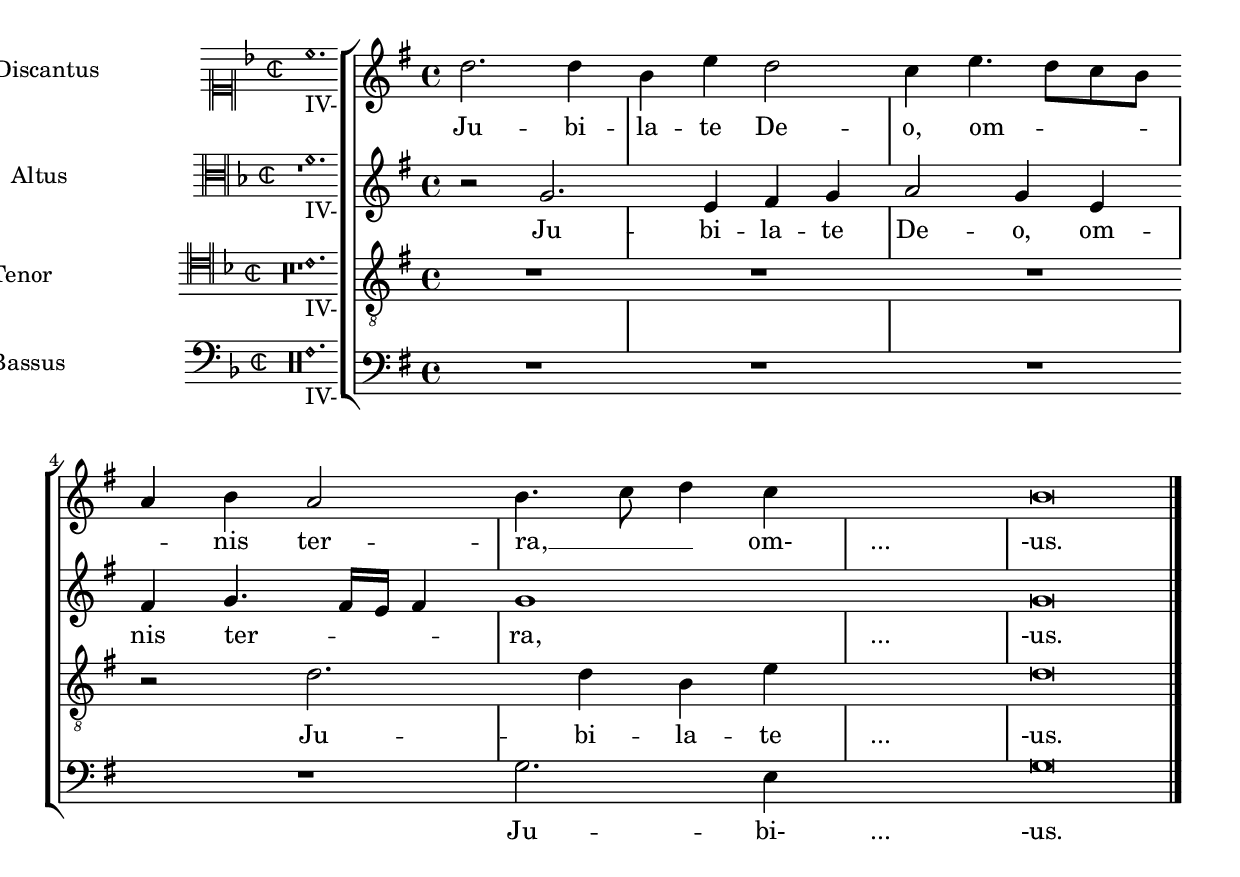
%% DO NOT EDIT this file manually; it is automatically
%% generated from LSR http://lsr.dsi.unimi.it
%% Make any changes in LSR itself, or in Documentation/snippets/new/ ,
%% and then run scripts/auxiliar/makelsr.py
%%
%% This file is in the public domain.
\version "2.14.2"

\header {
  lsrtags = "ancient-notation, specific-notation, tweaks-and-overrides, workaround"

  texidoc = "
As a workaround to get real incipits which are independent from the
main score these are included as a markup into the field normally used
for the instrument name. As for now lyrics can only be added as a
direct markup. It doesn't unfortunately conform with the spacing of the
main lyrics.

"
  doctitle = "Transcription of Ancient music with incipit"
} % begin verbatim


global = {
  \set Score.skipBars = ##t
  \key g \major
  \time 4/4
  %make the staff lines invisible on staves
  \override Staff.BarLine #'transparent = ##t
  \skip 1*8 % the actual music
  % let finis bar go through all staves
  \override Staff.BarLine #'transparent = ##f
  % finis bar
  \bar "|."
}

discantusNotes = {
  \transpose c' c'' {
    \clef treble
    d'2. d'4 |
    b e' d'2 |
    c'4 e'4.( d'8 c' b |
    a4) b a2 |
    b4.( c'8 d'4) c'4 |
    \once \override NoteHead #'transparent = ##t c'1 |
    b\breve |
  }
}

discantusLyrics = \lyricmode {
  Ju -- bi -- |
  la -- te De -- |
  o, om --
  nis ter -- |
  ra, __ om- |
  "..." |
  -us. |
}

altusNotes = {
  \transpose c' c'' {
    \clef treble
    r2 g2. e4 fis g | % two bars
    a2 g4 e |
    fis g4.( fis16 e fis4) |
    g1 |
    \once \override NoteHead #'transparent = ##t g1 |
    g\breve |
  }
}

altusLyrics = \lyricmode {
  Ju -- bi -- la -- te | % two bars
  De -- o, om -- |
  nis ter -- ra, |
  "..." |
  -us. |
}

tenorNotes = {
  \transpose c' c' {
    \clef "treble_8"
    R1 |
    R1 |
    R1 |
    r2 d'2. d'4 b e' | % two bars
    \once \override NoteHead #'transparent = ##t e'1 |
    d'\breve |
  }
}

tenorLyrics = \lyricmode {
  Ju -- bi -- la -- te | % two bars
  "..." |
  -us.
}

bassusNotes = {
  \transpose c' c' {
    \clef bass
    R1 |
    R1 |
    R1 |
    R1 |
    g2. e4 |
    \once \override NoteHead #'transparent = ##t e1 |
    g\breve |
  }
}

bassusLyrics = \lyricmode {
  Ju -- bi- |
  "..." |
  -us.
}

incipitDiscantus = \markup {
  \score {
    {
      \set Staff.instrumentName = #"Discantus "
      \override NoteHead #'style = #'neomensural
      \override Rest #'style = #'neomensural
      \override Staff.TimeSignature #'style = #'neomensural
      \cadenzaOn
      \clef "neomensural-c1"
      \key f \major
      \time 2/2
      c''1._"IV-" s2  %two bars
      \skip 1*8 % eight bars
    }
    \layout {
      \context {
        \Voice
        \remove "Ligature_bracket_engraver"
        \consists "Mensural_ligature_engraver"
      }
      line-width = 4.5\cm
    }
  }
}

incipitAltus = \markup {
  \score {
    {
      \set Staff.instrumentName = #"Altus "
      \override NoteHead #'style = #'neomensural
      \override Rest #'style = #'neomensural
      \override Staff.TimeSignature #'style = #'neomensural
      \cadenzaOn
      \clef "neomensural-c3"
      \key f \major
      \time 2/2
      r1        % one bar
      f'1._"IV-" s2   % two bars
      \skip 1*7 % seven bars
    }
    \layout {
      \context {
        \Voice
        \remove "Ligature_bracket_engraver"
        \consists "Mensural_ligature_engraver"
      }
      line-width = 4.5\cm
    }
  }
}

incipitTenor = \markup {
  \score {
    {
      \set Staff.instrumentName = #"Tenor  "
      \override NoteHead #'style = #'neomensural
      \override Rest #'style = #'neomensural
      \override Staff.TimeSignature #'style = #'neomensural
      \cadenzaOn
      \clef "neomensural-c4"
      \key f \major
      \time 2/2
      r\longa   % four bars
      r\breve   % two bars
      r1        % one bar
      c'1._"IV-" s2   % two bars
      \skip 1   % one bar
    }
    \layout {
      \context {
        \Voice
        \remove "Ligature_bracket_engraver"
        \consists "Mensural_ligature_engraver"
      }
      line-width = 4.5\cm
    }
  }
}

incipitBassus = \markup {
  \score {
    {
      \set Staff.instrumentName = #"Bassus  "
      \override NoteHead #'style = #'neomensural
      \override Rest #'style = #'neomensural
      \override Staff.TimeSignature #'style = #'neomensural
      \cadenzaOn
      \clef "bass"
      \key f \major
      \time 2/2
      % incipit
      r\maxima  % eight bars
      f1._"IV-" s2    % two bars
    }
    \layout {
      \context {
        \Voice
        \remove "Ligature_bracket_engraver"
        \consists "Mensural_ligature_engraver"
      }
      line-width = 4.5\cm
    }
  }
}

%StaffGroup is used instead of ChoirStaff to get bar lines between systems
\score {
  <<
    \new StaffGroup = choirStaff <<
      \new Voice = "discantusNotes" <<
        \global
        \set Staff.instrumentName = \incipitDiscantus
        \discantusNotes
      >>
      \new Lyrics = "discantusLyrics" \lyricsto discantusNotes { \discantusLyrics }

      \new Voice = "altusNotes" <<
        \global
        \set Staff.instrumentName = \incipitAltus
        \altusNotes
      >>
      \new Lyrics = "altusLyrics" \lyricsto altusNotes { \altusLyrics }

      \new Voice = "tenorNotes" <<
        \global
        \set Staff.instrumentName = \incipitTenor
        \tenorNotes
      >>
      \new Lyrics = "tenorLyrics" \lyricsto tenorNotes { \tenorLyrics }

      \new Voice = "bassusNotes" <<
        \global
        \set Staff.instrumentName = \incipitBassus
        \bassusNotes
      >>
    >>
    \new Lyrics = "bassusLyrics" \lyricsto bassusNotes { \bassusLyrics }
    %Keep the bass lyrics outside of the staff group to avoid bar lines
    %between the lyrics.
  >>

  \layout {
    \context {
      \Score
      % no bars in staves
      \override BarLine #'transparent = ##t
    }
    % the next three instructions keep the lyrics between the bar lines
    \context {
      \Lyrics
      \consists "Bar_engraver"
      \override BarLine #'transparent = ##t
    }
    \context {
      \StaffGroup
      \consists "Separating_line_group_engraver"
    }
    \context {
      \Voice
      % no slurs
      \override Slur #'transparent = ##t
      % Comment in the below "\remove" command to allow line
      % breaking also at those barlines where a note overlaps
      % into the next bar.  The command is commented out in this
      % short example score, but especially for large scores, you
      % will typically yield better line breaking and thus improve
      % overall spacing if you comment in the following command.
      %\remove "Forbid_line_break_engraver"
    }
    indent = 5\cm
  }
}
